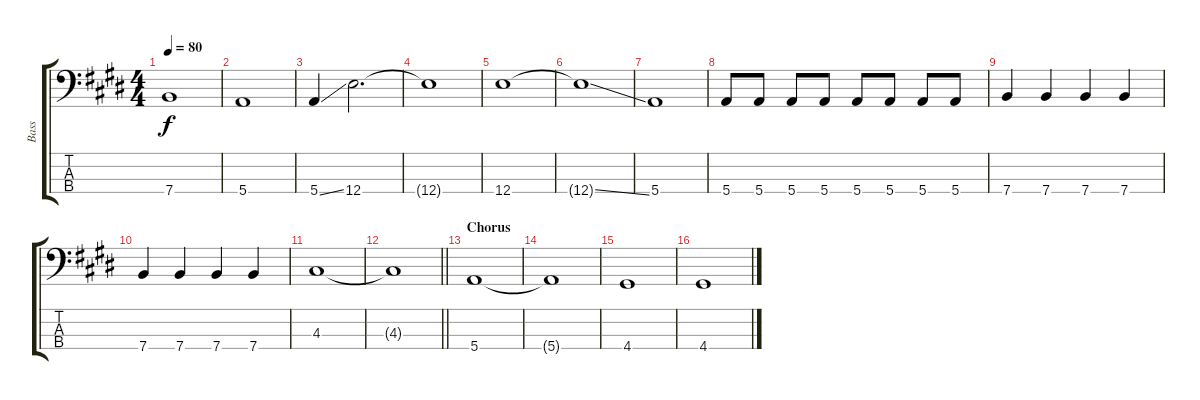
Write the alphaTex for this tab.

\track ("Bass" "Bass") {instrument electricbassfinger}
\staff {score tabs}
\tuning (G2 D2 A1 E1) {hide}
\ts (4 4)
\tempo 80
\clef f4
\ks e
7.4.1{dy f} |
5.4.1 |
5.4{ss}.4 12.4.2{d} |
12.4{t}.1 |
12.4.1 |
12.4{ss t}.1 |
5.4.1 |
5.4.8 5.4.8 5.4.8 5.4.8 5.4.8 5.4.8 5.4.8 5.4.8 |
7.4.4 7.4.4 7.4.4 7.4.4 |
7.4.4 7.4.4 7.4.4 7.4.4 |
4.3.1 |
\barLineRight lightlight
4.3{t}.1 |
\section ("" "Chorus")
5.4.1 |
5.4{t}.1 |
4.4.1 |
4.4.1
